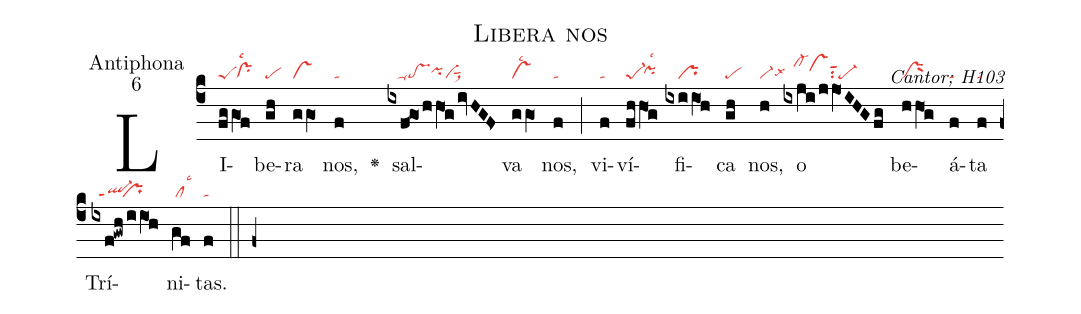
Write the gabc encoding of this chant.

name:Libera nos;
office-part:Antiphona;
mode:6;
commentary:Cantor; H103;
nabc-lines:1;
%%
(c4)LI(fg|peS|gO1f|/prlsc2)be(gh|pe)ra(ggO1|vs) nos,(f|ta) <v>\greheightstar</v>()
sal(ixf<!go/hhO1givHGF>|///ta-ptpihhvisut1sux1)va(ggO1|vslsc2) nos,(f|ta) (;)
vi(f|ta)ví(fhhO1g|pe-1`pihhlsc2)fi(ixiiO1h|////pr)ca(gh|pe) nos,(h|vi-lsx6)
o(ixji/jjO1IHGfg|///cl-hkvshisut1su2pe-) be(hhO1g|prM)á(f|ta)ta(f|ta)
Trí(ixf!gwh/iiO1h|//ql-ppt1````pr)ni(gf|/cllsc3)tas.(f|ta) (::f+)
